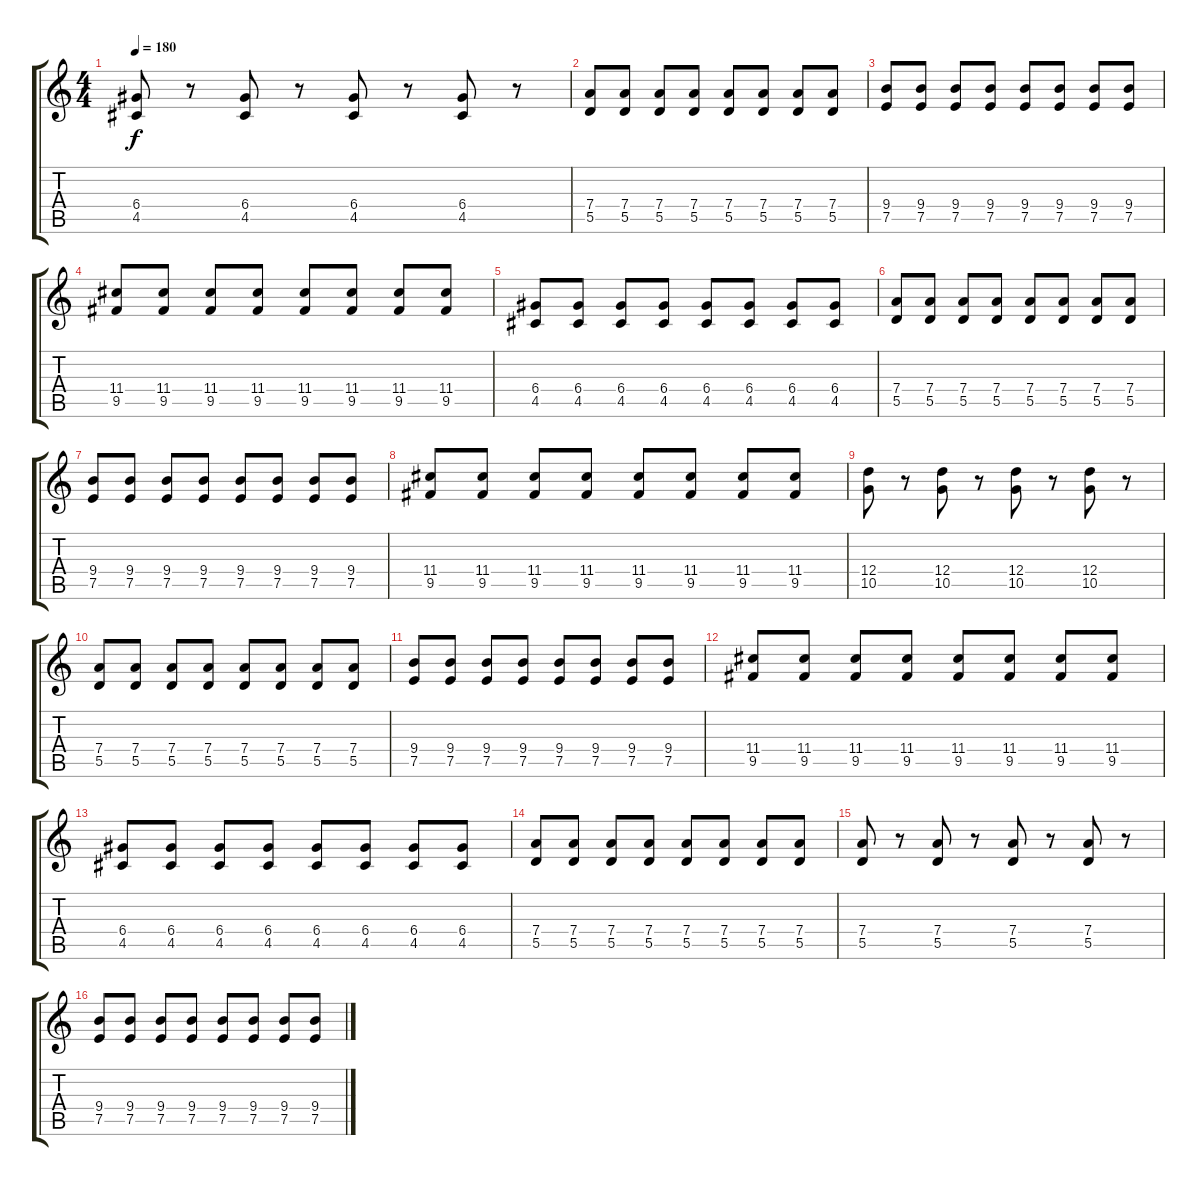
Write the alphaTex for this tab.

\track "" {instrument distortionguitar}
\staff {score tabs}
\tuning (E4 B3 G3 D3 A2 E2) {hide}
\ts (4 4)
\tempo 180
\clef g2
\ks c
(6.4 4.5).8{dy f} r.8 (6.4 4.5).8 r.8 (6.4 4.5).8 r.8 (6.4 4.5).8 r.8 |
(7.4 5.5).8 (7.4 5.5).8 (7.4 5.5).8 (7.4 5.5).8 (7.4 5.5).8 (7.4 5.5).8 (7.4 5.5).8 (7.4 5.5).8 |
(9.4 7.5).8 (9.4 7.5).8 (9.4 7.5).8 (9.4 7.5).8 (9.4 7.5).8 (9.4 7.5).8 (9.4 7.5).8 (9.4 7.5).8 |
(11.4 9.5).8 (11.4 9.5).8 (11.4 9.5).8 (11.4 9.5).8 (11.4 9.5).8 (11.4 9.5).8 (11.4 9.5).8 (11.4 9.5).8 |
(6.4 4.5).8 (6.4 4.5).8 (6.4 4.5).8 (6.4 4.5).8 (6.4 4.5).8 (6.4 4.5).8 (6.4 4.5).8 (6.4 4.5).8 |
(7.4 5.5).8 (7.4 5.5).8 (7.4 5.5).8 (7.4 5.5).8 (7.4 5.5).8 (7.4 5.5).8 (7.4 5.5).8 (7.4 5.5).8 |
(9.4 7.5).8 (9.4 7.5).8 (9.4 7.5).8 (9.4 7.5).8 (9.4 7.5).8 (9.4 7.5).8 (9.4 7.5).8 (9.4 7.5).8 |
(11.4 9.5).8 (11.4 9.5).8 (11.4 9.5).8 (11.4 9.5).8 (11.4 9.5).8 (11.4 9.5).8 (11.4 9.5).8 (11.4 9.5).8 |
(12.4 10.5).8 r.8 (12.4 10.5).8 r.8 (12.4 10.5).8 r.8 (12.4 10.5).8 r.8 |
(7.4 5.5).8 (7.4 5.5).8 (7.4 5.5).8 (7.4 5.5).8 (7.4 5.5).8 (7.4 5.5).8 (7.4 5.5).8 (7.4 5.5).8 |
(9.4 7.5).8 (9.4 7.5).8 (9.4 7.5).8 (9.4 7.5).8 (9.4 7.5).8 (9.4 7.5).8 (9.4 7.5).8 (9.4 7.5).8 |
(11.4 9.5).8 (11.4 9.5).8 (11.4 9.5).8 (11.4 9.5).8 (11.4 9.5).8 (11.4 9.5).8 (11.4 9.5).8 (11.4 9.5).8 |
(6.4 4.5).8 (6.4 4.5).8 (6.4 4.5).8 (6.4 4.5).8 (6.4 4.5).8 (6.4 4.5).8 (6.4 4.5).8 (6.4 4.5).8 |
(7.4 5.5).8 (7.4 5.5).8 (7.4 5.5).8 (7.4 5.5).8 (7.4 5.5).8 (7.4 5.5).8 (7.4 5.5).8 (7.4 5.5).8 |
(7.4 5.5).8 r.8 (7.4 5.5).8 r.8 (7.4 5.5).8 r.8 (7.4 5.5).8 r.8 |
(9.4 7.5).8 (9.4 7.5).8 (9.4 7.5).8 (9.4 7.5).8 (9.4 7.5).8 (9.4 7.5).8 (9.4 7.5).8 (9.4 7.5).8
